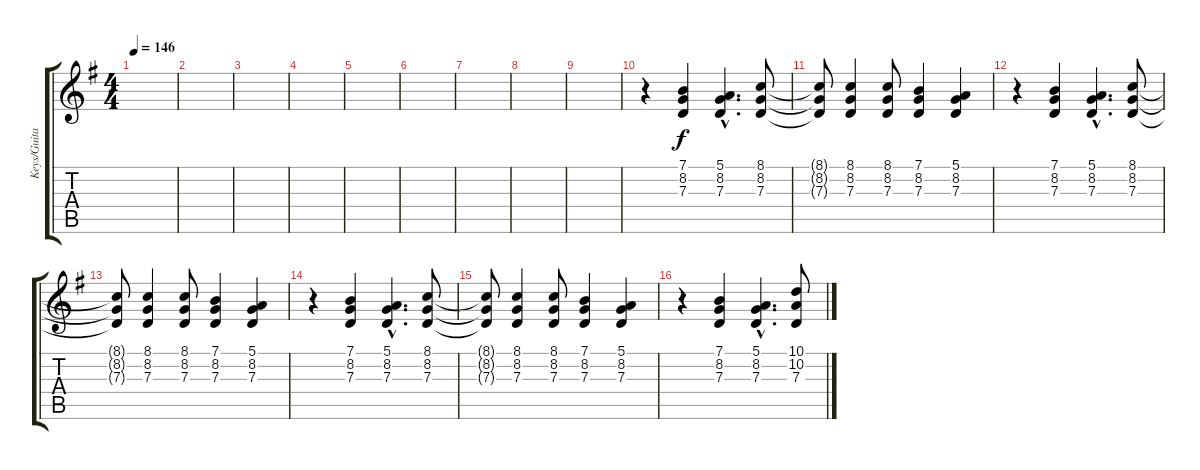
\track ("Keys/Guitar" "Keys/Guita") {instrument lead1square}
\staff {score tabs}
\tuning (E4 B3 G3 D3 A2 E2) {hide}
\ts (4 4)
\tempo 146
\clef g2
\ks g
|
|
|
|
|
|
|
|
|
r.4 (7.1 8.2 7.3).4 (5.1{hac} 8.2{hac} 7.3{hac}).4{d} (8.1 8.2 7.3).8 |
(8.1{t} 8.2{t} 7.3{t}).8 (8.1 8.2 7.3).4 (8.1 8.2 7.3).8 (7.1 8.2 7.3).4 (5.1 8.2 7.3).4 |
r.4 (7.1 8.2 7.3).4 (5.1{hac} 8.2{hac} 7.3{hac}).4{d} (8.1 8.2 7.3).8 |
(8.1{t} 8.2{t} 7.3{t}).8 (8.1 8.2 7.3).4 (8.1 8.2 7.3).8 (7.1 8.2 7.3).4 (5.1 8.2 7.3).4 |
r.4 (7.1 8.2 7.3).4 (5.1{hac} 8.2{hac} 7.3{hac}).4{d} (8.1 8.2 7.3).8 |
(8.1{t} 8.2{t} 7.3{t}).8 (8.1 8.2 7.3).4 (8.1 8.2 7.3).8 (7.1 8.2 7.3).4 (5.1 8.2 7.3).4 |
r.4 (7.1 8.2 7.3).4 (5.1{hac} 8.2{hac} 7.3{hac}).4{d} (10.1 10.2 7.3).8
